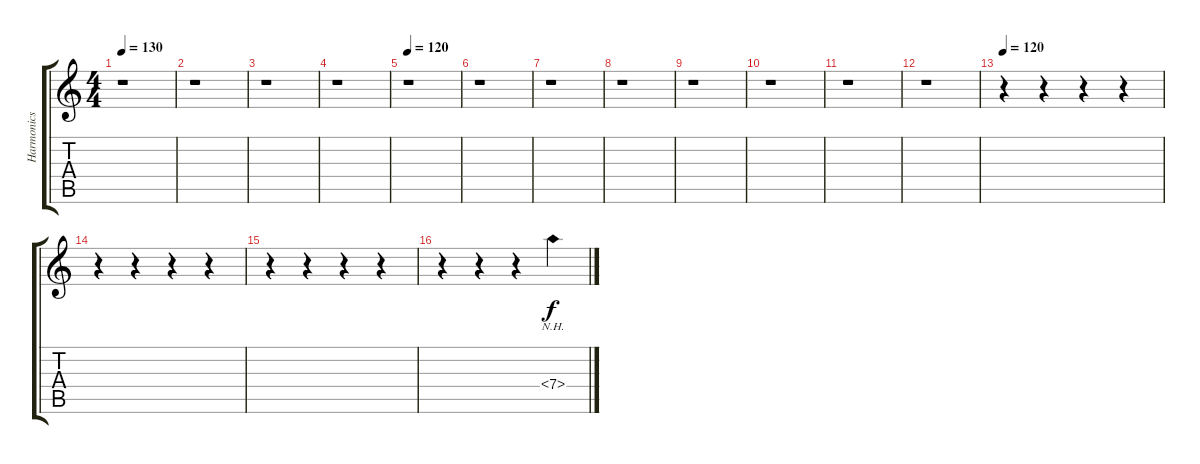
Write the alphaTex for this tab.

\track ("Harmonics" "Harmonics") {instrument electricguitarmuted}
\staff {score tabs}
\tuning (E4 B3 G3 D3 A2 E2) {hide}
\ts (4 4)
\tempo 130
\tempo 120
\tempo 130
\clef g2
\ks c
r.1{dy f instrument electricguitarmuted} |
r.1 |
r.1 |
r.1 |
\tempo 120
r.1 |
r.1 |
r.1 |
r.1 |
r.1 |
r.1 |
r.1 |
r.1 |
\tempo 120
r.4 r.4 r.4 r.4 |
r.4 r.4 r.4 r.4 |
r.4 r.4 r.4 r.4 |
r.4 r.4 r.4 7.4{nh}.4
